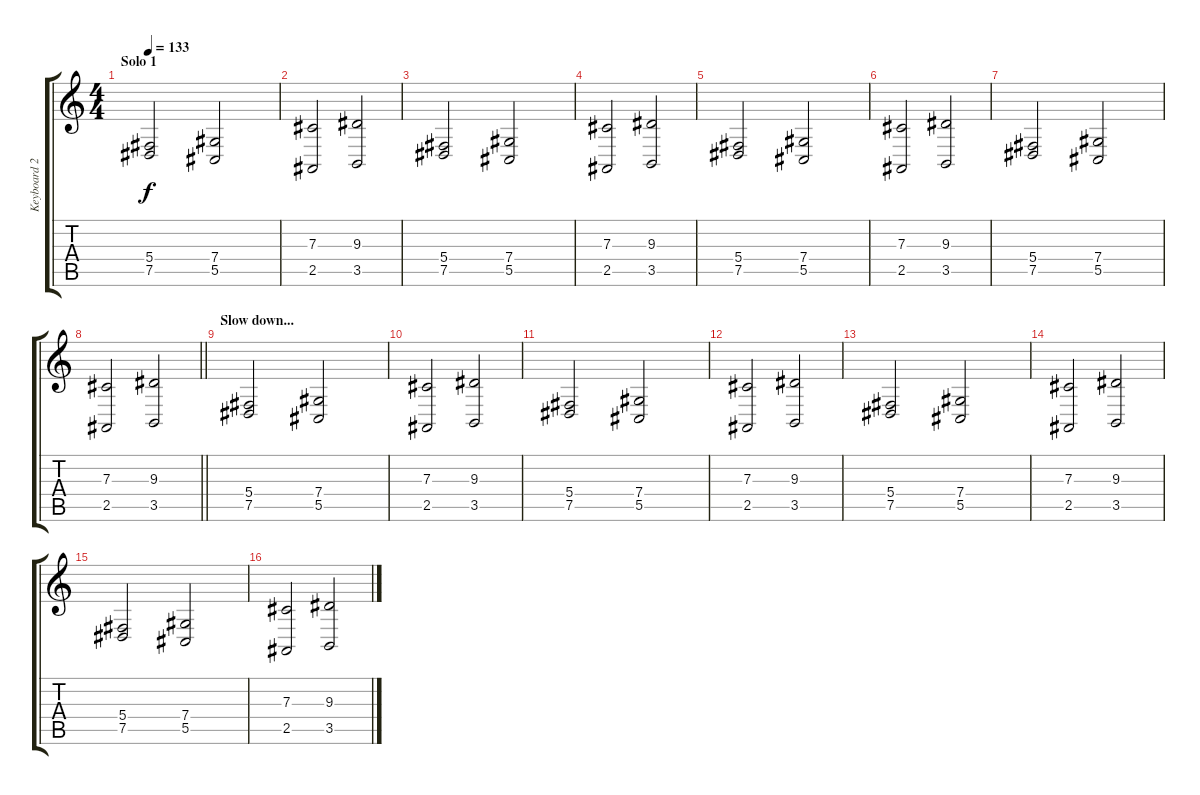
\track ("Keyboard 2" "Keyboard 2") {instrument stringensemble1}
\staff {score tabs}
\tuning (Eb4 Bb3 Gb3 Db3 Ab2 Eb2) {hide}
\ts (4 4)
\section ("" "Solo 1")
\tempo 133
\clef g2
\ks c
(5.4 7.5).2{dy f} (7.4 5.5).2 |
(7.3 2.5).2 (9.3 3.5).2 |
(5.4 7.5).2 (7.4 5.5).2 |
(7.3 2.5).2 (9.3 3.5).2 |
(5.4 7.5).2 (7.4 5.5).2 |
(7.3 2.5).2 (9.3 3.5).2 |
(5.4 7.5).2 (7.4 5.5).2 |
\barLineRight lightlight
(7.3 2.5).2 (9.3 3.5).2 |
\section ("" "Slow down...")
(5.4 7.5).2{volume 10} (7.4 5.5).2 |
(7.3 2.5).2 (9.3 3.5).2 |
(5.4 7.5).2 (7.4 5.5).2 |
(7.3 2.5).2 (9.3 3.5).2 |
(5.4 7.5).2 (7.4 5.5).2 |
(7.3 2.5).2 (9.3 3.5).2 |
(5.4 7.5).2 (7.4 5.5).2 |
(7.3 2.5).2 (9.3 3.5).2
